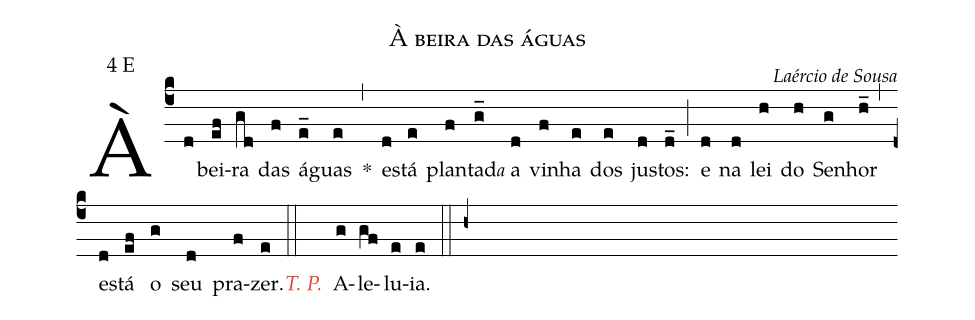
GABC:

name: À beira das águas;
mode: 4;
mode-differentia: E;
commentary: Laércio de Sousa;
%%
(c4)

À(d) bei(ef)ra(gd) das(f) á(e_)guas(e) *(,) es(d)tá(e) plan(f)ta(g_)d<e>a</e> a(d) vi(f)nha(e) dos(e) jus(d)tos:(d_) (;) e(d) na(d) lei(h) do(h) Se(g)nhor(h_) (,) es(d)tá(ef) o(g) seu(d) pra(f)zer.(e) (::)

<c><i>T. P.</i></c>() A(g)le(gf)lu(e)ia.(e) (::h+)
